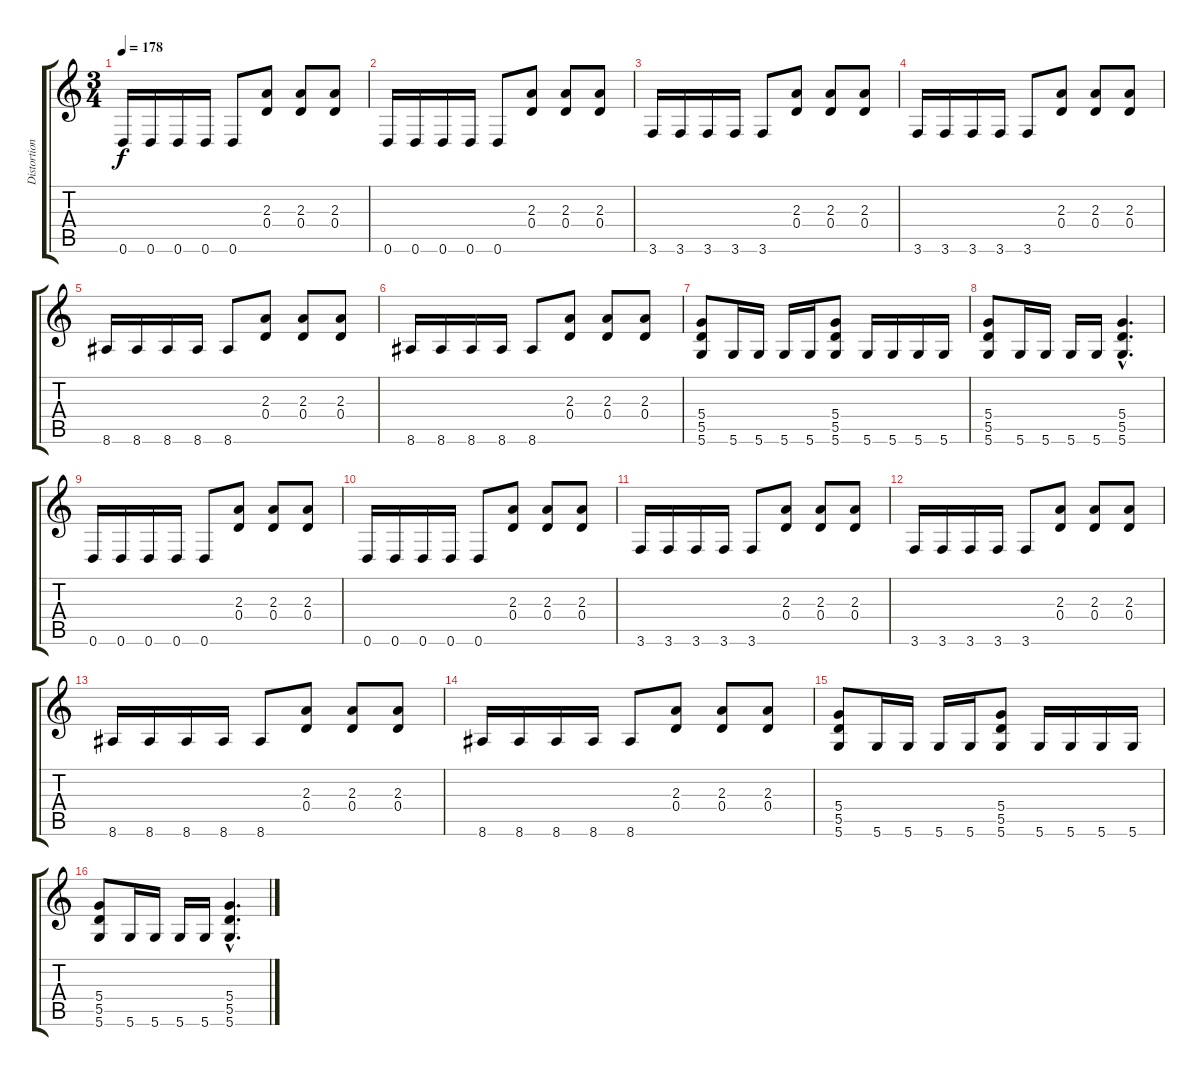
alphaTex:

\track ("Distortion Guitar 1" "Distortion") {instrument overdrivenguitar}
\staff {score tabs}
\tuning (E4 B3 G3 D3 A2 D2) {hide}
\ts (3 4)
\tempo 178
\clef g2
\ks c
0.6.16{dy f} 0.6.16 0.6.16 0.6.16 0.6.8 (2.3 0.4).8 (2.3 0.4).8 (2.3 0.4).8 |
0.6.16 0.6.16 0.6.16 0.6.16 0.6.8 (2.3 0.4).8 (2.3 0.4).8 (2.3 0.4).8 |
3.6.16 3.6.16 3.6.16 3.6.16 3.6.8 (2.3 0.4).8 (2.3 0.4).8 (2.3 0.4).8 |
3.6.16 3.6.16 3.6.16 3.6.16 3.6.8 (2.3 0.4).8 (2.3 0.4).8 (2.3 0.4).8 |
8.6.16 8.6.16 8.6.16 8.6.16 8.6.8 (2.3 0.4).8 (2.3 0.4).8 (2.3 0.4).8 |
8.6.16 8.6.16 8.6.16 8.6.16 8.6.8 (2.3 0.4).8 (2.3 0.4).8 (2.3 0.4).8 |
(5.4 5.5 5.6).8 5.6.16 5.6.16 5.6.16 5.6.16 (5.4 5.5 5.6).8 5.6.16 5.6.16 5.6.16 5.6.16 |
(5.4 5.5 5.6).8 5.6.16 5.6.16 5.6.16 5.6.16 (5.4{hac} 5.5{hac} 5.6{hac}).4{d} |
0.6.16 0.6.16 0.6.16 0.6.16 0.6.8 (2.3 0.4).8 (2.3 0.4).8 (2.3 0.4).8 |
0.6.16 0.6.16 0.6.16 0.6.16 0.6.8 (2.3 0.4).8 (2.3 0.4).8 (2.3 0.4).8 |
3.6.16 3.6.16 3.6.16 3.6.16 3.6.8 (2.3 0.4).8 (2.3 0.4).8 (2.3 0.4).8 |
3.6.16 3.6.16 3.6.16 3.6.16 3.6.8 (2.3 0.4).8 (2.3 0.4).8 (2.3 0.4).8 |
8.6.16 8.6.16 8.6.16 8.6.16 8.6.8 (2.3 0.4).8 (2.3 0.4).8 (2.3 0.4).8 |
8.6.16 8.6.16 8.6.16 8.6.16 8.6.8 (2.3 0.4).8 (2.3 0.4).8 (2.3 0.4).8 |
(5.4 5.5 5.6).8 5.6.16 5.6.16 5.6.16 5.6.16 (5.4 5.5 5.6).8 5.6.16 5.6.16 5.6.16 5.6.16 |
(5.4 5.5 5.6).8 5.6.16 5.6.16 5.6.16 5.6.16 (5.4{hac} 5.5{hac} 5.6{hac}).4{d}
